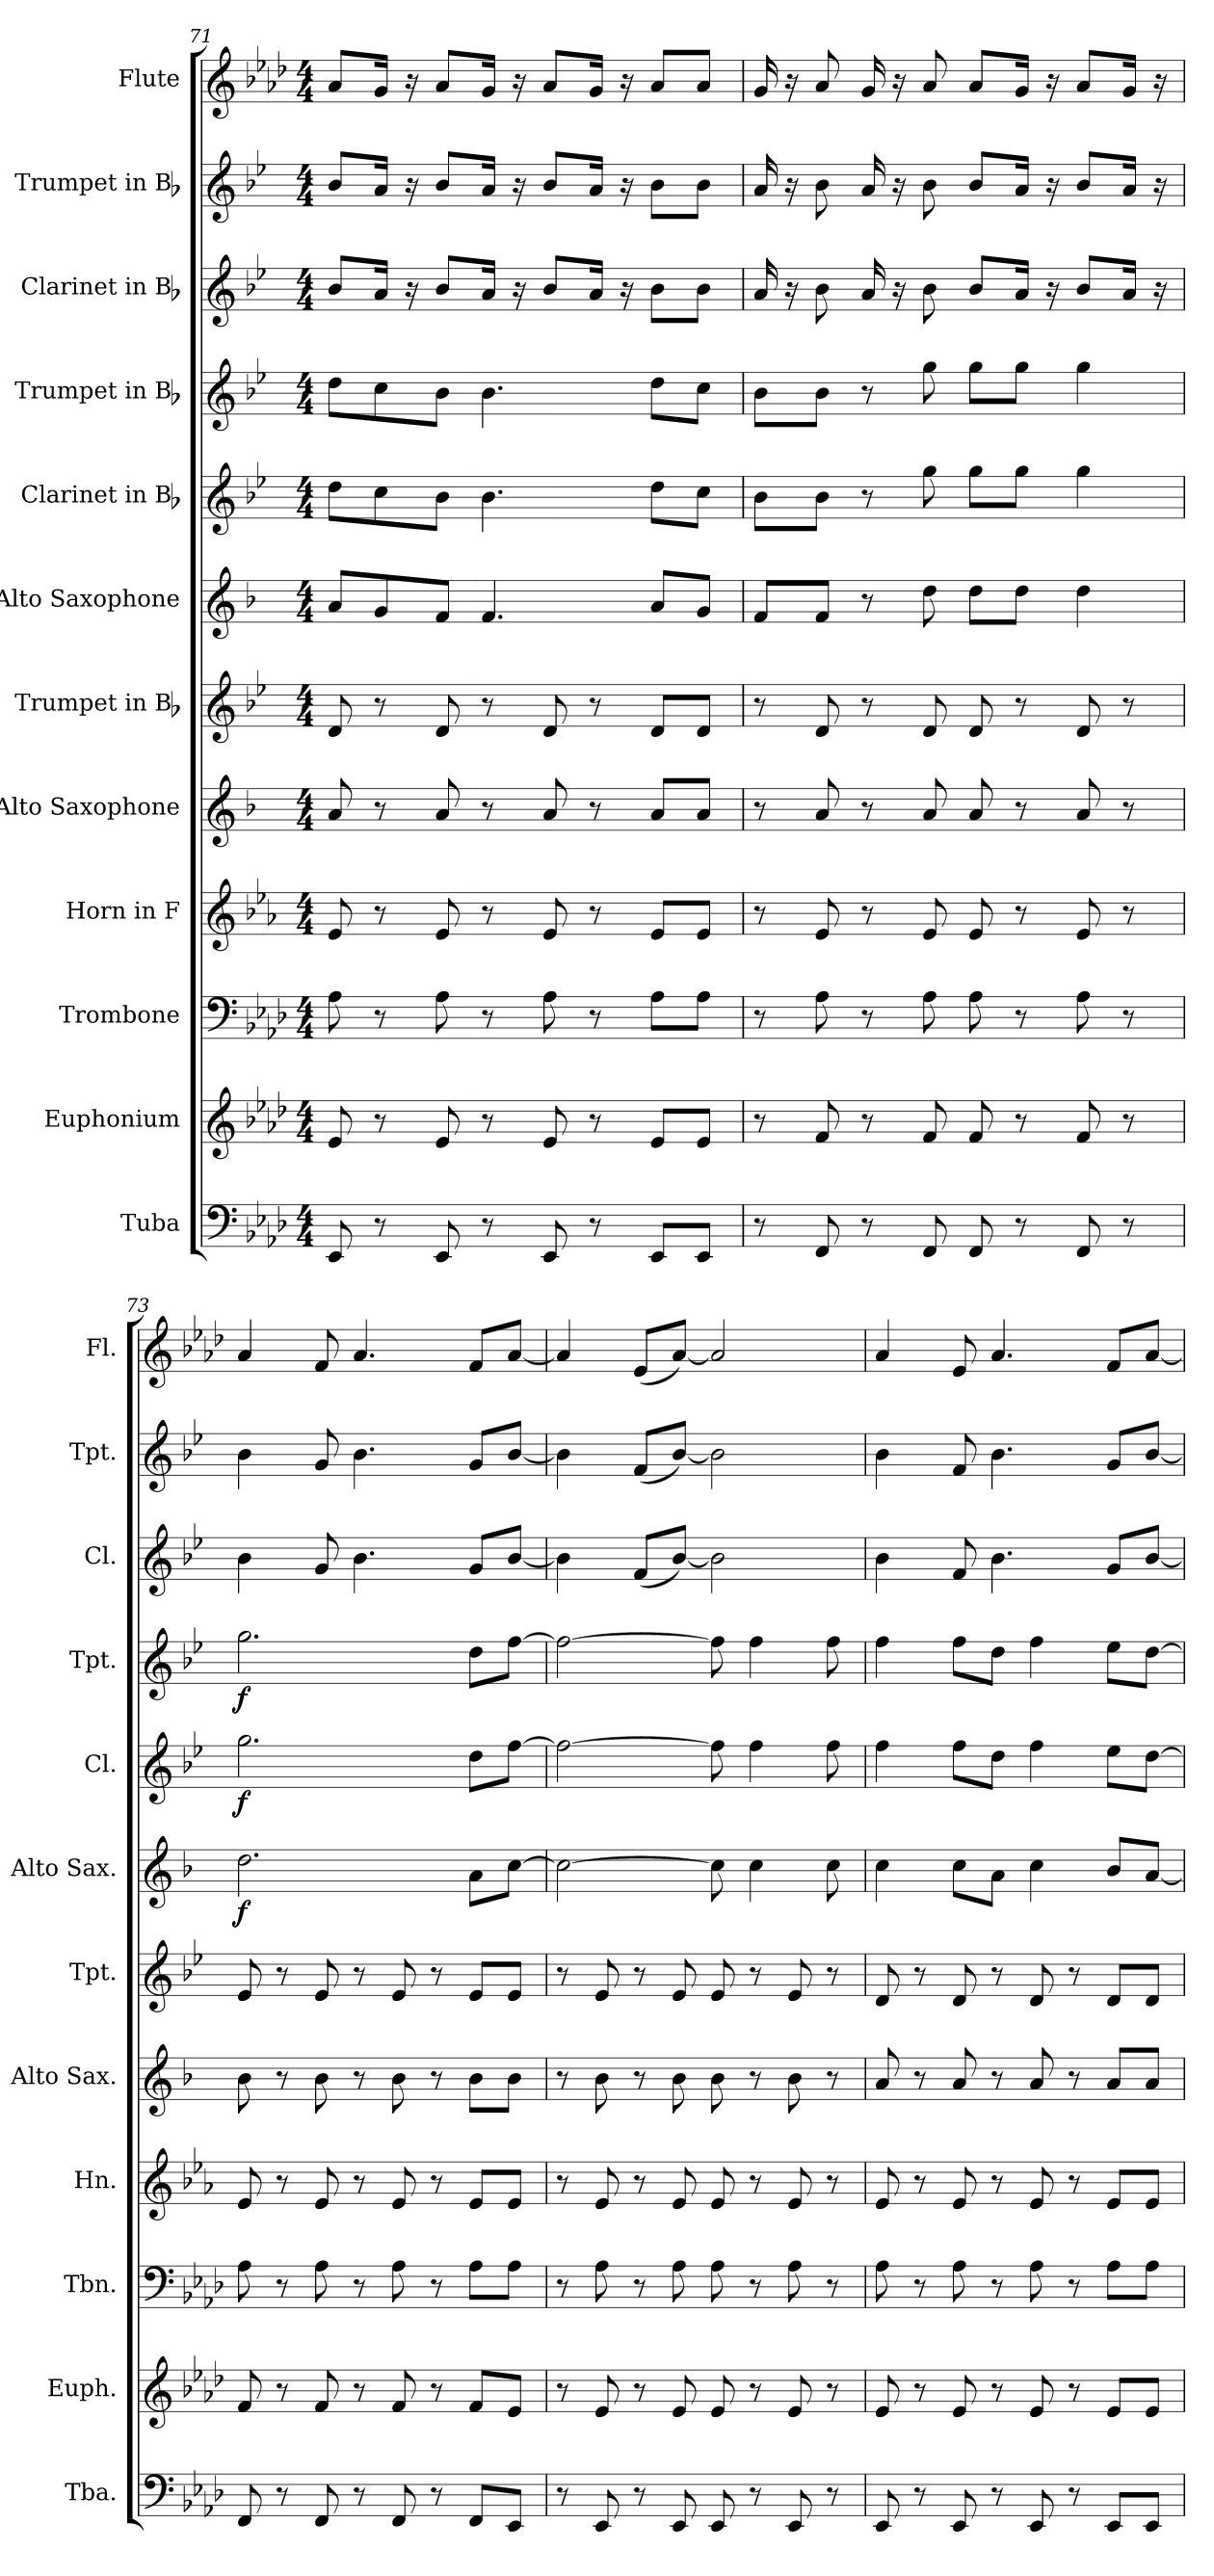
**kern	**kern	**kern	**kern	**kern	**kern	**kern	**dynam	**kern	**dynam	**kern	**dynam	**kern	**kern	**kern
*part12	*part11	*part10	*part9	*part8	*part7	*part6	*part6	*part5	*part5	*part4	*part4	*part3	*part2	*part1
*staff12	*staff11	*staff10	*staff9	*staff8	*staff7	*staff6	*staff6	*staff5	*staff5	*staff4	*staff4	*staff3	*staff2	*staff1
*I"Tuba	*I"Euphonium	*I"Trombone	*I"Horn in F	*I"Alto Saxophone	*I"Trumpet in Bb	*I"Alto Saxophone	*	*I"Clarinet in Bb	*	*I"Trumpet in Bb	*	*I"Clarinet in Bb	*I"Trumpet in Bb	*I"Flute
*I'Tba.	*I'Euph.	*I'Tbn.	*I'Hn.	*I'Alto Sax.	*I'Tpt.	*I'Alto Sax.	*	*I'Cl.	*	*I'Tpt.	*	*I'Cl.	*I'Tpt.	*I'Fl.
!!LO:PB:g=z
*clefF4	*clefG2	*clefF4	*clefG2	*clefG2	*clefG2	*clefG2	*	*clefG2	*	*clefG2	*	*clefG2	*clefG2	*clefG2
*	*ITrd8c14	*	*ITrd4c7	*ITrd5c9	*ITrd1c2	*ITrd5c9	*	*ITrd1c2	*	*ITrd1c2	*	*ITrd1c2	*ITrd1c2	*
*k[b-e-a-d-]	*k[b-e-a-d-]	*k[b-e-a-d-]	*k[b-e-a-d-]	*k[b-e-a-d-]	*k[b-e-a-d-]	*k[b-e-a-d-]	*	*k[b-e-a-d-]	*	*k[b-e-a-d-]	*	*k[b-e-a-d-]	*k[b-e-a-d-]	*k[b-e-a-d-]
*f:	*f:	*f:	*f:	*f:	*f:	*f:	*	*f:	*	*f:	*	*f:	*f:	*f:
*M4/4	*M4/4	*M4/4	*M4/4	*M4/4	*M4/4	*M4/4	*	*M4/4	*	*M4/4	*	*M4/4	*M4/4	*M4/4
=71	=71	=71	=71	=71	=71	=71	=71	=71	=71	=71	=71	=71	=71	=71
8EE-/	8E-/	8A-\	8A-/	8c/	8c/	8c/L	.	8cc\L	.	8cc\L	.	8a-/L	8a-/L	8a-/L
8r	8r	8r	8r	8r	8r	8B-/	.	8b-\	.	8b-\	.	16g/Jk	16g/Jk	16g/Jk
.	.	.	.	.	.	.	.	.	.	.	.	16r	16r	16r
8EE-/	8E-/	8A-\	8A-/	8c/	8c/	8A-/J	.	8a-\J	.	8a-\J	.	8a-/L	8a-/L	8a-/L
8r	8r	8r	8r	8r	8r	4.A-/	.	4.a-\	.	4.a-\	.	16g/Jk	16g/Jk	16g/Jk
.	.	.	.	.	.	.	.	.	.	.	.	16r	16r	16r
8EE-/	8E-/	8A-\	8A-/	8c/	8c/	.	.	.	.	.	.	8a-/L	8a-/L	8a-/L
8r	8r	8r	8r	8r	8r	.	.	.	.	.	.	16g/Jk	16g/Jk	16g/Jk
.	.	.	.	.	.	.	.	.	.	.	.	16r	16r	16r
8EE-/L	8E-/L	8A-\L	8A-/L	8c/L	8c/L	8c/L	.	8cc\L	.	8cc\L	.	8a-\L	8a-\L	8a-/L
8EE-/J	8E-/J	8A-\J	8A-/J	8c/J	8c/J	8B-/J	.	8b-\J	.	8b-\J	.	8a-\J	8a-\J	8a-/J
=72	=72	=72	=72	=72	=72	=72	=72	=72	=72	=72	=72	=72	=72	=72
8r	8r	8r	8r	8r	8r	8A-/L	.	8a-\L	.	8a-\L	.	16g/	16g/	16g/
.	.	.	.	.	.	.	.	.	.	.	.	16r	16r	16r
8FF/	8F/	8A-\	8A-/	8c/	8c/	8A-/J	.	8a-\J	.	8a-\J	.	8a-\	8a-\	8a-/
8r	8r	8r	8r	8r	8r	8r	.	8r	.	8r	.	16g/	16g/	16g/
.	.	.	.	.	.	.	.	.	.	.	.	16r	16r	16r
8FF/	8F/	8A-\	8A-/	8c/	8c/	8f\	.	8ff\	.	8ff\	.	8a-\	8a-\	8a-/
8FF/	8F/	8A-\	8A-/	8c/	8c/	8f\L	.	8ff\L	.	8ff\L	.	8a-/L	8a-/L	8a-/L
8r	8r	8r	8r	8r	8r	8f\J	.	8ff\J	.	8ff\J	.	16g/Jk	16g/Jk	16g/Jk
.	.	.	.	.	.	.	.	.	.	.	.	16r	16r	16r
8FF/	8F/	8A-\	8A-/	8c/	8c/	4f\	.	4ff\	.	4ff\	.	8a-/L	8a-/L	8a-/L
8r	8r	8r	8r	8r	8r	.	.	.	.	.	.	16g/Jk	16g/Jk	16g/Jk
.	.	.	.	.	.	.	.	.	.	.	.	16r	16r	16r
=73	=73	=73	=73	=73	=73	=73	=73	=73	=73	=73	=73	=73	=73	=73
!	!	!	!	!	!	!	!LO:DY:b	!	!LO:DY:b	!	!LO:DY:b	!	!	!
8FF/	8F/	8A-\	8A-/	8d-\	8d-/	2.f\	f	2.ff\	f	2.ff\	f	4a-\	4a-\	4a-/
8r	8r	8r	8r	8r	8r	.	.	.	.	.	.	.	.	.
8FF/	8F/	8A-\	8A-/	8d-\	8d-/	.	.	.	.	.	.	8f/	8f/	8f/
8r	8r	8r	8r	8r	8r	.	.	.	.	.	.	4.a-\	4.a-\	4.a-/
8FF/	8F/	8A-\	8A-/	8d-\	8d-/	.	.	.	.	.	.	.	.	.
8r	8r	8r	8r	8r	8r	.	.	.	.	.	.	.	.	.
8FF/L	8F/L	8A-\L	8A-/L	8d-\L	8d-/L	8c\L	.	8cc\L	.	8cc\L	.	8f/L	8f/L	8f/L
8EE-/J	8E-/J	8A-\J	8A-/J	8d-\J	8d-/J	[8e-\J	.	[8ee-\J	.	[8ee-\J	.	[8a-/J	[8a-/J	[8a-/J
!!LO:PB:g=z
=74	=74	=74	=74	=74	=74	=74	=74	=74	=74	=74	=74	=74	=74	=74
8r	8r	8r	8r	8r	8r	2e-\_	.	2ee-\_	.	2ee-\_	.	4a-\]	4a-\]	4a-/]
8EE-/	8E-/	8A-\	8A-/	8d-\	8d-/	.	.	.	.	.	.	.	.	.
8r	8r	8r	8r	8r	8r	.	.	.	.	.	.	(8e-/L	(8e-/L	(8e-/L
8EE-/	8E-/	8A-\	8A-/	8d-\	8d-/	.	.	.	.	.	.	[8a-/J)	[8a-/J)	[8a-/J)
8EE-/	8E-/	8A-\	8A-/	8d-\	8d-/	8e-\]	.	8ee-\]	.	8ee-\]	.	2a-\]	2a-\]	2a-/]
8r	8r	8r	8r	8r	8r	4e-\	.	4ee-\	.	4ee-\	.	.	.	.
8EE-/	8E-/	8A-\	8A-/	8d-\	8d-/	.	.	.	.	.	.	.	.	.
8r	8r	8r	8r	8r	8r	8e-\	.	8ee-\	.	8ee-\	.	.	.	.
=75	=75	=75	=75	=75	=75	=75	=75	=75	=75	=75	=75	=75	=75	=75
8EE-/	8E-/	8A-\	8A-/	8c/	8c/	4e-\	.	4ee-\	.	4ee-\	.	4a-\	4a-\	4a-/
8r	8r	8r	8r	8r	8r	.	.	.	.	.	.	.	.	.
8EE-/	8E-/	8A-\	8A-/	8c/	8c/	8e-\L	.	8ee-\L	.	8ee-\L	.	8e-/	8e-/	8e-/
8r	8r	8r	8r	8r	8r	8c\J	.	8cc\J	.	8cc\J	.	4.a-\	4.a-\	4.a-/
8EE-/	8E-/	8A-\	8A-/	8c/	8c/	4e-\	.	4ee-\	.	4ee-\	.	.	.	.
8r	8r	8r	8r	8r	8r	.	.	.	.	.	.	.	.	.
8EE-/L	8E-/L	8A-\L	8A-/L	8c/L	8c/L	8d-/L	.	8dd-\L	.	8dd-\L	.	8f/L	8f/L	8f/L
8EE-/J	8E-/J	8A-\J	8A-/J	8c/J	8c/J	[8c/J	.	[8cc\J	.	[8cc\J	.	[8a-/J	[8a-/J	[8a-/J
=	=	=	=	=	=	=	=	=	=	=	=	=	=	=
*-	*-	*-	*-	*-	*-	*-	*-	*-	*-	*-	*-	*-	*-	*-
